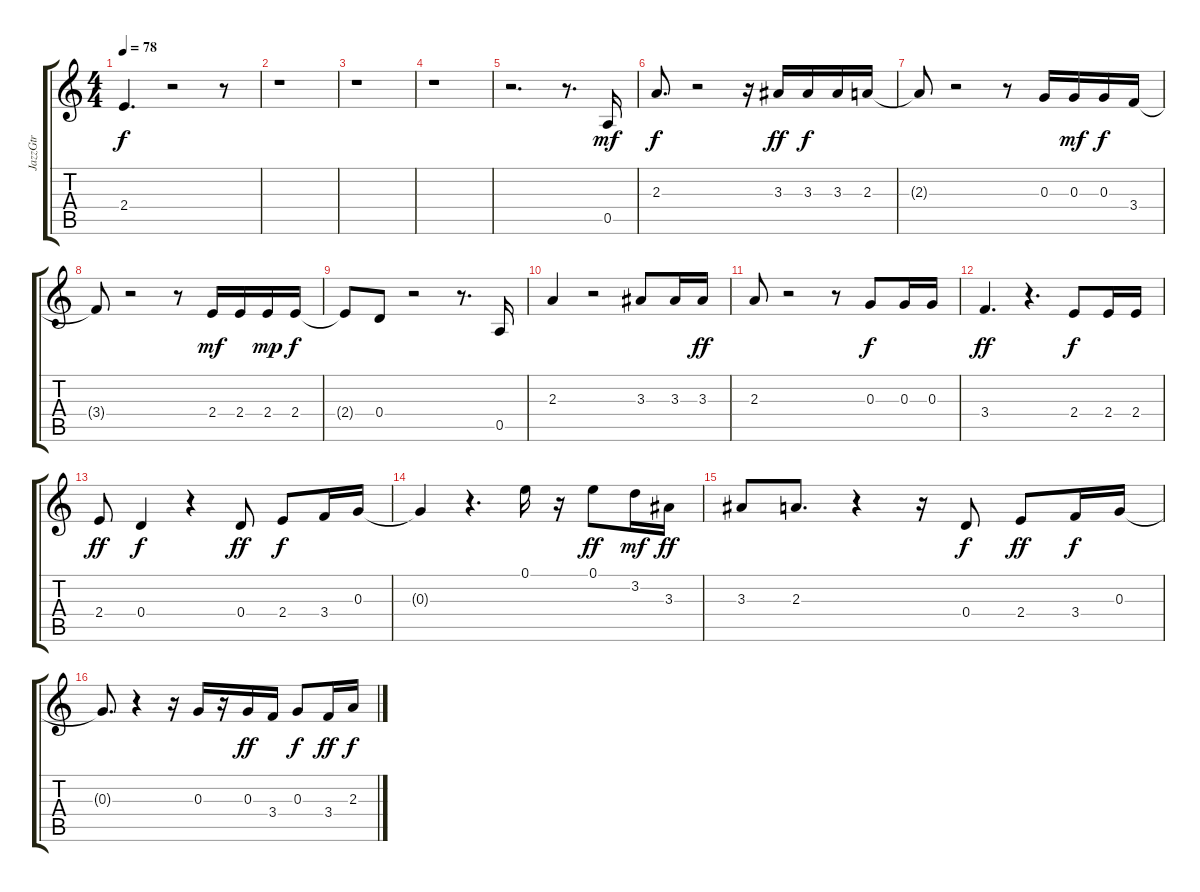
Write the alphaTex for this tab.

\track ("JazzGtr" "JazzGtr") {instrument electricguitarjazz}
\staff {score tabs}
\tuning (E4 B3 G3 D3 A2 E2) {hide}
\ts (4 4)
\tempo 78
\clef g2
\ks c
2.4.4{d dy f} r.2 r.8 |
r.1 |
r.1 |
r.1 |
r.2{d} r.8{d} 0.5.16{dy mf} |
2.3.8{d dy f} r.2 r.16 3.3.16{dy ff} 3.3.16{dy f} 3.3.16 2.3.16 |
2.3{t}.8 r.2 r.8 0.3.16 0.3.16{dy mf} 0.3.16{dy f} 3.4.16 |
3.4{t}.8 r.2 r.8 2.4.16{dy mf} 2.4.16 2.4.16{dy mp} 2.4.16{dy f} |
2.4{t}.8 0.4.8 r.2 r.8{d} 0.5.16 |
2.3.4 r.2 3.3.8 3.3.16 3.3.16{dy ff} |
2.3.8 r.2 r.8 0.3.8{dy f} 0.3.16 0.3.16 |
3.4.4{d dy ff} r.4{d} 2.4.8{dy f} 2.4.16 2.4.16 |
2.4.8{dy ff} 0.4.4{dy f} r.4 0.4.8{dy ff} 2.4.8{dy f} 3.4.16 0.3.16 |
0.3{t}.4 r.4{d} 0.1.16 r.16 0.1.8{dy ff} 3.2.16{dy mf} 3.3.16{dy ff} |
3.3.8 2.3.8{d} r.4 r.16 0.4.8{dy f} 2.4.8{dy ff} 3.4.16{dy f} 0.3.16 |
0.3{t}.8{d} r.4 r.16 0.3.16 r.16 0.3.16{dy ff} 3.4.16 0.3.8{dy f} 3.4.16{dy ff} 2.3.16{dy f}
